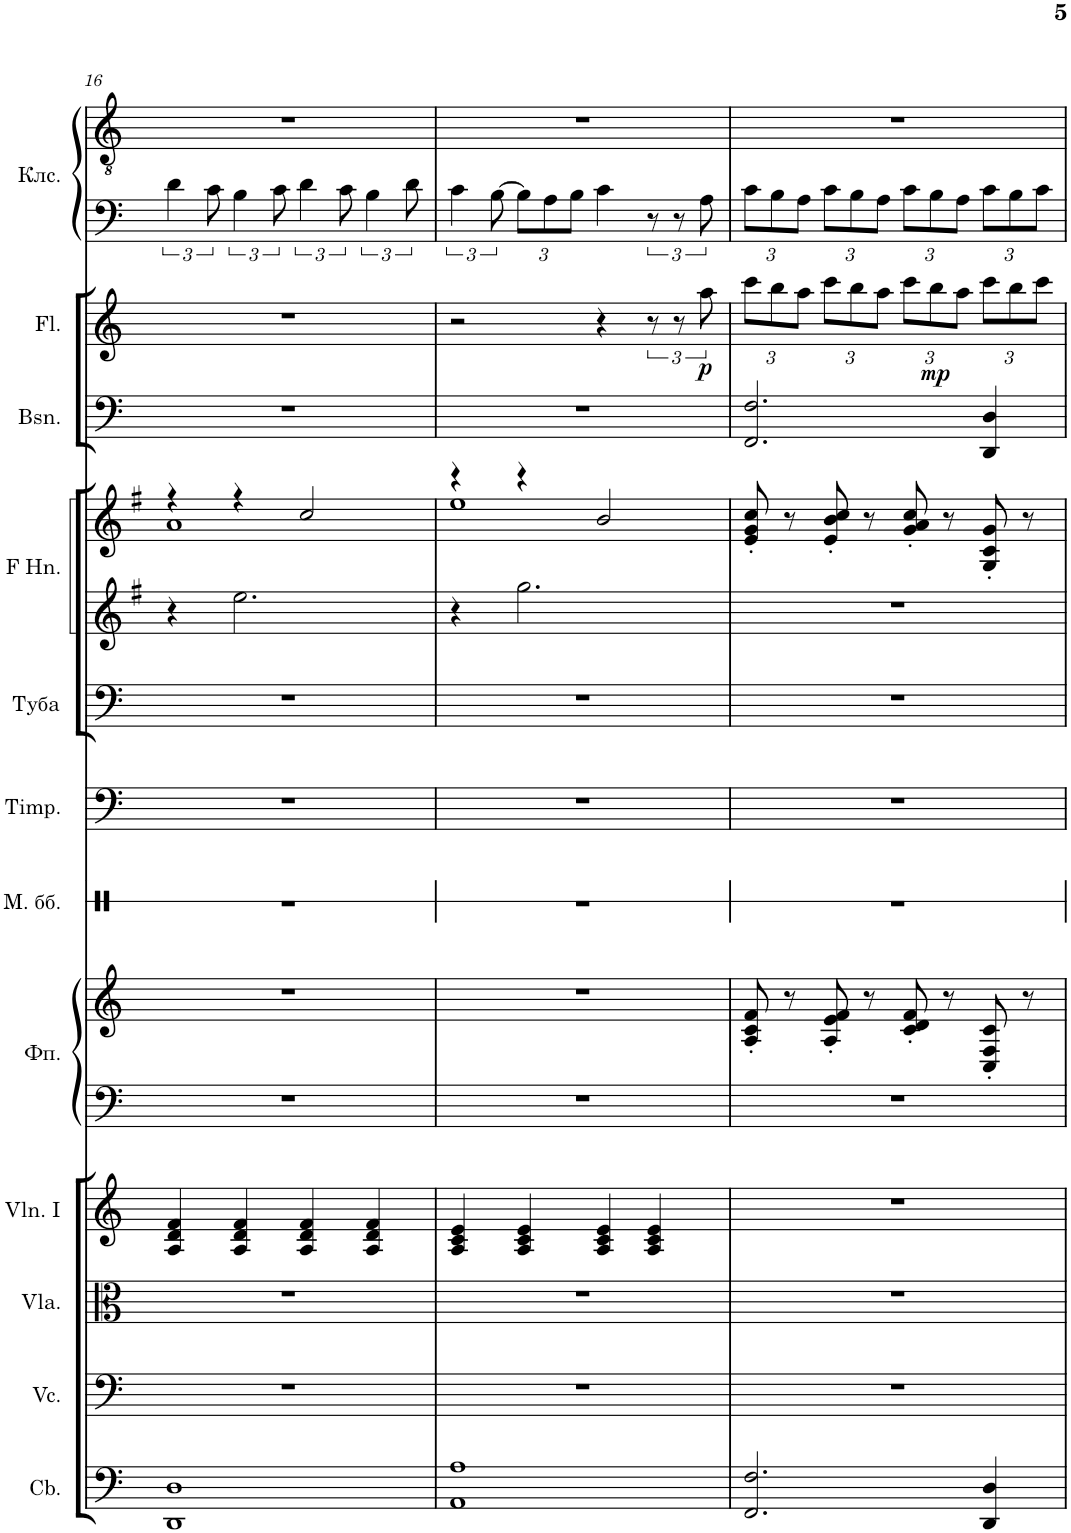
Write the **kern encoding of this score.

**kern	**kern	**kern	**kern	**kern	**kern	**kern	**kern	**kern	**kern	**kern	**kern	**kern	**dynam	**kern	**kern
*part12	*part11	*part10	*part9	*part8	*part8	*part7	*part6	*part5	*part4	*part4	*part3	*part2	*part2	*part1	*part1
*staff15	*staff14	*staff13	*staff12	*staff11	*staff10	*staff9	*staff8	*staff7	*staff6	*staff5	*staff4	*staff3	*staff3	*staff2	*staff1
*I"Contrabasses	*I"Violoncellos	*I"Violas	*I"Violins I	*I"Фортепиано	*	*I"Малый барабан	*I"Timpani	*I"Туба	*I"Horns in F	*	*I"Bassoons	*I"Flutes	*	*I"Клавесин	*
*I'Cb.	*I'Vc.	*I'Vla.	*I'Vln. I	*	*	*	*I'Timp.	*	*	*	*I'Bsn.	*I'Fl.	*	*	*
!!LO:PB:g=z
*clefF4	*clefF4	*clefC3	*clefG2	*clefF4	*clefG2	*clefX	*clefF4	*clefF4	*clefG2	*clefG2	*clefF4	*clefG2	*	*clefF4	*clefGv2
*Trd7c12	*	*	*	*	*	*	*	*	*Trd4c7	*Trd4c7	*	*	*	*	*
*k[]	*k[]	*k[]	*k[]	*k[]	*k[]	*k[]	*k[]	*k[]	*k[f#]	*k[f#]	*k[]	*k[]	*	*k[]	*k[]
*M4/4	*M4/4	*M4/4	*M4/4	*M4/4	*M4/4	*M4/4	*M4/4	*M4/4	*M4/4	*M4/4	*M4/4	*M4/4	*	*M4/4	*M4/4
=16	=16	=16	=16	=16	=16	=16	=16	=16	=16	=16	=16	=16	=16	=16	=16
*	*	*	*	*	*	*	*	*	*	*^	*	*	*	*	*
1DD 1D	1r	1r	4A/ 4d/ 4f/	1r	1r	1r	1r	1r	4r	4r	1a	1r	1r	.	6d\	1r
.	.	.	.	.	.	.	.	.	.	.	.	.	.	.	12c\	.
.	.	.	4A/ 4d/ 4f/	.	.	.	.	.	2.ee\	4r	.	.	.	.	6B\	.
.	.	.	.	.	.	.	.	.	.	.	.	.	.	.	12c\	.
.	.	.	4A/ 4d/ 4f/	.	.	.	.	.	.	2cc/	.	.	.	.	6d\	.
.	.	.	.	.	.	.	.	.	.	.	.	.	.	.	12c\	.
.	.	.	4A/ 4d/ 4f/	.	.	.	.	.	.	.	.	.	.	.	6B\	.
.	.	.	.	.	.	.	.	.	.	.	.	.	.	.	12d\	.
=17	=17	=17	=17	=17	=17	=17	=17	=17	=17	=17	=17	=17	=17	=17	=17	=17
1AA 1A	1r	1r	4A/ 4c/ 4e/	1r	1r	1r	1r	1r	4r	4r	1ee	1r	2r	.	6c\	1r
.	.	.	.	.	.	.	.	.	.	.	.	.	.	.	[12B\	.
*	*	*	*	*	*	*	*	*	*	*	*	*	*	*	*Xbrackettup	*
.	.	.	4A/ 4c/ 4e/	.	.	.	.	.	2.gg\	4r	.	.	.	.	12B\L]	.
.	.	.	.	.	.	.	.	.	.	.	.	.	.	.	12A\	.
.	.	.	.	.	.	.	.	.	.	.	.	.	.	.	12B\J	.
.	.	.	4A/ 4c/ 4e/	.	.	.	.	.	.	2b/	.	.	4r	.	4c\	.
*	*	*	*	*	*	*	*	*	*	*	*	*	*	*	*brackettup	*
.	.	.	4A/ 4c/ 4e/	.	.	.	.	.	.	.	.	.	12r	.	12r	.
.	.	.	.	.	.	.	.	.	.	.	.	.	12r	.	12r	.
!	!	!	!	!	!	!	!	!	!	!	!	!	!	!LO:DY:b	!	!
.	.	.	.	.	.	.	.	.	.	.	.	.	12aa\	p	12A\	.
*	*	*	*	*	*	*	*	*	*	*v	*v	*	*	*	*	*
=18	=18	=18	=18	=18	=18	=18	=18	=18	=18	=18	=18	=18	=18	=18	=18
*	*	*	*	*	*	*	*	*	*	*	*	*Xbrackettup	*	*Xbrackettup	*
2.FF/ 2.F/	1r	1r	1r	1r	8A/' 8c/' 8f/'	1r	1r	1r	1r	8e/' 8g/' 8cc/'	2.FF/ 2.F/	12ccc\L	.	12c\L	1r
.	.	.	.	.	.	.	.	.	.	.	.	12bb\	.	12B\	.
.	.	.	.	.	8r	.	.	.	.	8r	.	.	.	.	.
.	.	.	.	.	.	.	.	.	.	.	.	12aa\J	.	12A\J	.
.	.	.	.	.	8A/' 8e/' 8f/'	.	.	.	.	8e/' 8b/' 8cc/'	.	12ccc\L	.	12c\L	.
.	.	.	.	.	.	.	.	.	.	.	.	12bb\	.	12B\	.
.	.	.	.	.	8r	.	.	.	.	8r	.	.	.	.	.
.	.	.	.	.	.	.	.	.	.	.	.	12aa\J	.	12A\J	.
.	.	.	.	.	8c/' 8d/' 8f/'	.	.	.	.	8g/' 8a/' 8cc/'	.	12ccc\L	.	12c\L	.
!	!	!	!	!	!	!	!	!	!	!	!	!	!LO:DY:b	!	!
.	.	.	.	.	.	.	.	.	.	.	.	12bb\	mp	12B\	.
.	.	.	.	.	8r	.	.	.	.	8r	.	.	.	.	.
.	.	.	.	.	.	.	.	.	.	.	.	12aa\J	.	12A\J	.
4DD/ 4D/	.	.	.	.	8C/' 8F/' 8c/'	.	.	.	.	8G/' 8c/' 8g/'	4DD/ 4D/	12ccc\L	.	12c\L	.
.	.	.	.	.	.	.	.	.	.	.	.	12bb\	.	12B\	.
.	.	.	.	.	8r	.	.	.	.	8r	.	.	.	.	.
.	.	.	.	.	.	.	.	.	.	.	.	12ccc\J	.	12c\J	.
=	=	=	=	=	=	=	=	=	=	=	=	=	=	=	=
*-	*-	*-	*-	*-	*-	*-	*-	*-	*-	*-	*-	*-	*-	*-	*-
